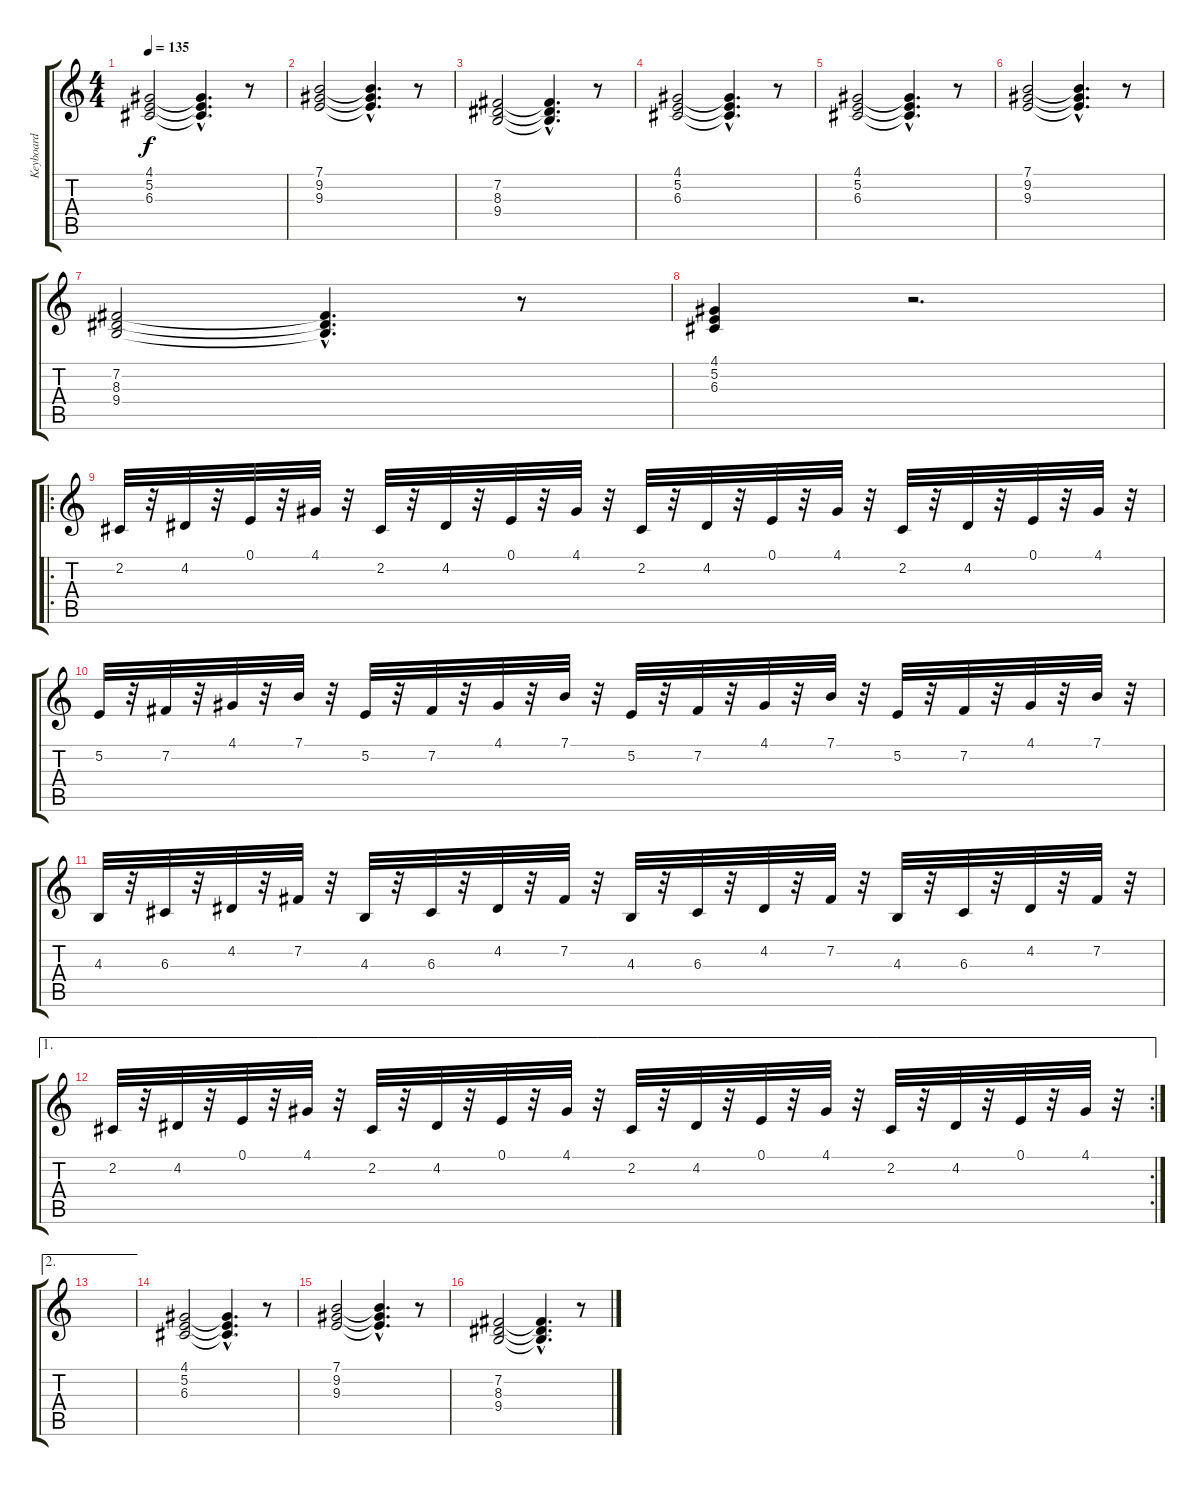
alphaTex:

\track ("Keyboard" "Keyboard") {instrument stringensemble1}
\staff {score tabs}
\tuning (E4 B3 G3 D3 A2 E2) {hide}
\ts (4 4)
\tempo 135
\clef g2
\ks c
(4.1 5.2 6.3).2{dy f} (4.1{hac t} 5.2{hac t} 6.3{hac t}).4{d} r.8 |
(7.1 9.2 9.3).2 (7.1{hac t} 9.2{hac t} 9.3{hac t}).4{d} r.8 |
(7.2 8.3 9.4).2 (7.2{hac t} 8.3{hac t} 9.4{hac t}).4{d} r.8 |
(4.1 5.2 6.3).2 (4.1{hac t} 5.2{hac t} 6.3{hac t}).4{d} r.8 |
(4.1 5.2 6.3).2 (4.1{hac t} 5.2{hac t} 6.3{hac t}).4{d} r.8 |
(7.1 9.2 9.3).2 (7.1{hac t} 9.2{hac t} 9.3{hac t}).4{d} r.8 |
(7.2 8.3 9.4).2 (7.2{hac t} 8.3{hac t} 9.4{hac t}).4{d} r.8 |
(4.1 5.2 6.3).4 r.2{d} |
\ro
2.2.32 r.32 4.2.32 r.32 0.1.32 r.32 4.1.32 r.32 2.2.32 r.32 4.2.32 r.32 0.1.32 r.32 4.1.32 r.32 2.2.32 r.32 4.2.32 r.32 0.1.32 r.32 4.1.32 r.32 2.2.32 r.32 4.2.32 r.32 0.1.32 r.32 4.1.32 r.32 |
5.2.32 r.32 7.2.32 r.32 4.1.32 r.32 7.1.32 r.32 5.2.32 r.32 7.2.32 r.32 4.1.32 r.32 7.1.32 r.32 5.2.32 r.32 7.2.32 r.32 4.1.32 r.32 7.1.32 r.32 5.2.32 r.32 7.2.32 r.32 4.1.32 r.32 7.1.32 r.32 |
4.3.32 r.32 6.3.32 r.32 4.2.32 r.32 7.2.32 r.32 4.3.32 r.32 6.3.32 r.32 4.2.32 r.32 7.2.32 r.32 4.3.32 r.32 6.3.32 r.32 4.2.32 r.32 7.2.32 r.32 4.3.32 r.32 6.3.32 r.32 4.2.32 r.32 7.2.32 r.32 |
\ae 1
\rc 2
2.2.32 r.32 4.2.32 r.32 0.1.32 r.32 4.1.32 r.32 2.2.32 r.32 4.2.32 r.32 0.1.32 r.32 4.1.32 r.32 2.2.32 r.32 4.2.32 r.32 0.1.32 r.32 4.1.32 r.32 2.2.32 r.32 4.2.32 r.32 0.1.32 r.32 4.1.32 r.32 |
\ae 2
|
(4.1 5.2 6.3).2 (4.1{hac t} 5.2{hac t} 6.3{hac t}).4{d} r.8 |
(7.1 9.2 9.3).2 (7.1{hac t} 9.2{hac t} 9.3{hac t}).4{d} r.8 |
(7.2 8.3 9.4).2 (7.2{hac t} 8.3{hac t} 9.4{hac t}).4{d} r.8
